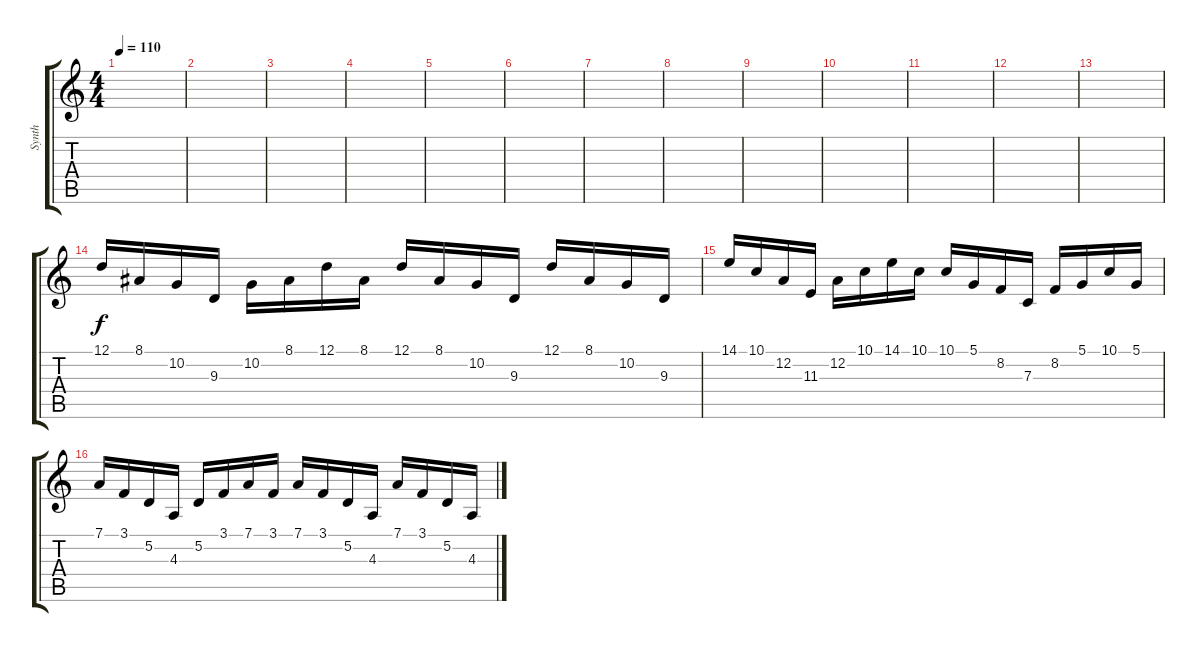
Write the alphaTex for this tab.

\track ("Synth" "Synth") {instrument lead2sawtooth}
\staff {score tabs}
\tuning (D4 A3 F3 C3 G2 D2) {hide}
\ts (4 4)
\tempo 110
\clef g2
\ks c
|
|
|
|
|
|
|
|
|
|
|
|
|
12.1.16 8.1.16 10.2.16 9.3.16 10.2.16 8.1.16 12.1.16 8.1.16 12.1.16 8.1.16 10.2.16 9.3.16 12.1.16 8.1.16 10.2.16 9.3.16 |
14.1.16 10.1.16 12.2.16 11.3.16 12.2.16 10.1.16 14.1.16 10.1.16 10.1.16 5.1.16 8.2.16 7.3.16 8.2.16 5.1.16 10.1.16 5.1.16 |
7.1.16 3.1.16 5.2.16 4.3.16 5.2.16 3.1.16 7.1.16 3.1.16 7.1.16 3.1.16 5.2.16 4.3.16 7.1.16 3.1.16 5.2.16 4.3.16
